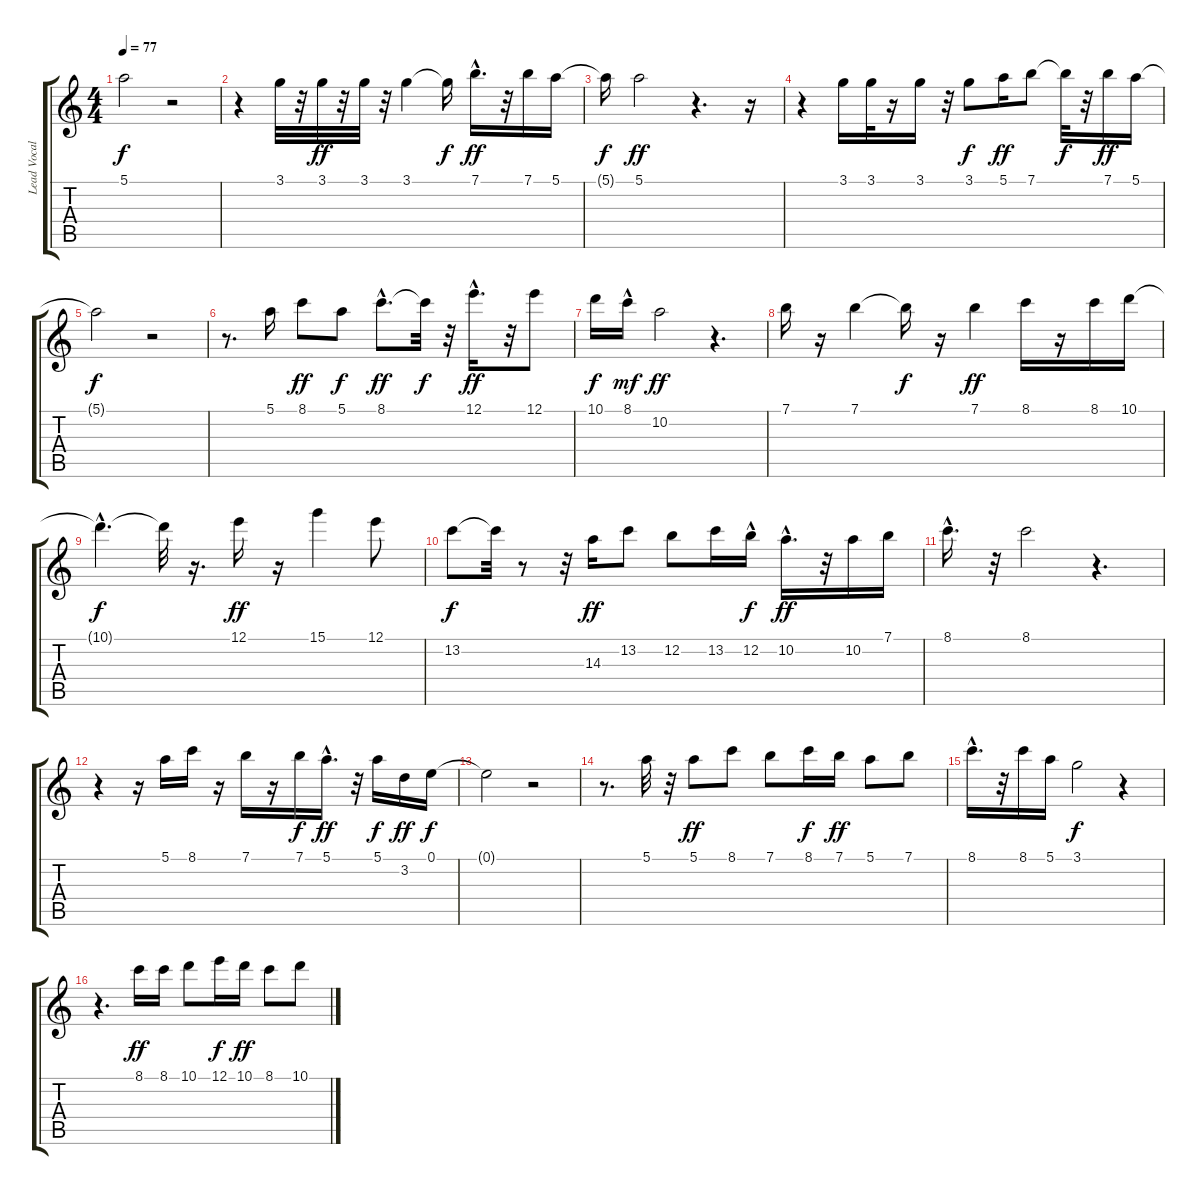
\track ("Lead Vocal" "Lead Vocal") {instrument acousticguitarsteel}
\staff {score tabs}
\tuning (E4 B3 G3 D3 A2 E2) {hide}
\ts (4 4)
\tempo 77
\clef g2
\ks c
5.1{t}.2{dy f} r.2 |
r.4 3.1.32 r.32 3.1.32{dy ff} r.32 3.1.32 r.32 3.1.4 3.1{t}.16{dy f} 7.1{hac}.16{d dy ff} r.32 7.1.16 5.1.16 |
5.1{t}.16{dy f} 5.1.2{dy ff} r.4{d} r.16 |
r.4 3.1.16 3.1.32 r.16 3.1.16 r.32 3.1.8{dy f} 5.1.16{dy ff} 7.1.8 7.1{t}.32{dy f} r.32 7.1.16{dy ff} 5.1.16 |
5.1{t}.2{dy f} r.2 |
r.8{d} 5.1.16 8.1.8{dy ff} 5.1.8{dy f} 8.1{hac}.8{d dy ff} 8.1{t}.32{dy f} r.32 12.1{hac}.16{d dy ff} r.32 12.1.8 |
10.1.16{dy f} 8.1{hac}.16{dy mf} 10.2.2{dy ff} r.4{d} |
7.1.16 r.16 7.1.4 7.1{t}.16{dy f} r.16 7.1.4{dy ff} 8.1.16 r.16 8.1.16 10.1.16 |
10.1{hac t}.4{d dy f} 10.1{t}.32 r.16{d} 12.1.16{dy ff} r.16 15.1.4 12.1.8 |
13.2.8{dy f} 13.2{t}.32 r.8 r.32 14.3.16{dy ff} 13.2.8 12.2.8 13.2.16 12.2{hac}.16{dy f} 10.2{hac}.16{d dy ff} r.32 10.2.16 7.1.16 |
8.1{hac}.16{d} r.32 8.1.2 r.4{d} |
r.4 r.16 5.1.16 8.1.16 r.16 7.1.16 r.16 7.1.16{dy f} 5.1{hac}.16{d dy ff} r.32 5.1.16{dy f} 3.2.16{dy ff} 0.1.16{dy f} |
0.1{t}.2 r.2 |
r.8{d} 5.1.32 r.32 5.1.8{dy ff} 8.1.8 7.1.8 8.1.16{dy f} 7.1.16{dy ff} 5.1.8 7.1.8 |
8.1{hac}.16{d} r.32 8.1.16 5.1.16 3.1.2{dy f} r.4 |
r.4{d} 8.1.16{dy ff} 8.1.16 10.1.8 12.1.16{dy f} 10.1.16{dy ff} 8.1.8 10.1.8
